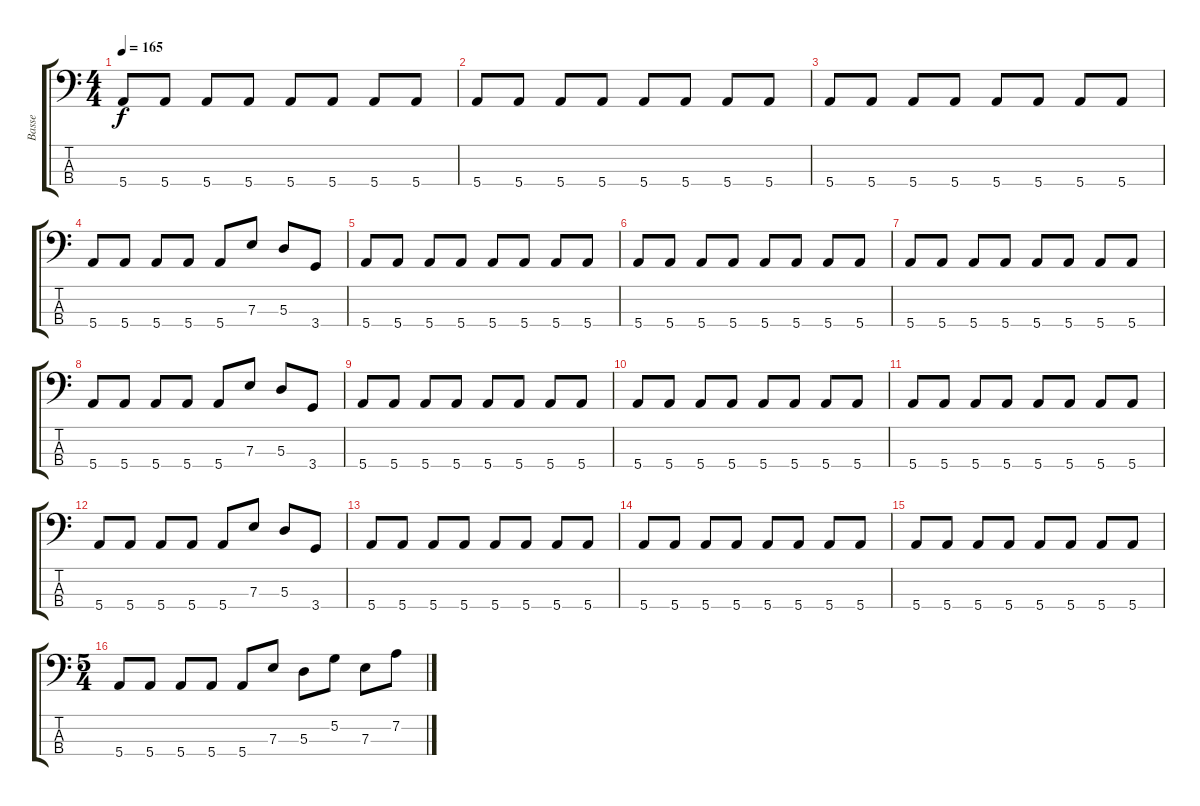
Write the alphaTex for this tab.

\track ("Basse" "Basse") {instrument electricbasspick}
\staff {score tabs}
\tuning (G2 D2 A1 E1) {hide}
\ts (4 4)
\tempo 165
\clef f4
\ks c
5.4.8{dy f} 5.4.8 5.4.8 5.4.8 5.4.8 5.4.8 5.4.8 5.4.8 |
5.4.8 5.4.8 5.4.8 5.4.8 5.4.8 5.4.8 5.4.8 5.4.8 |
5.4.8 5.4.8 5.4.8 5.4.8 5.4.8 5.4.8 5.4.8 5.4.8 |
5.4.8 5.4.8 5.4.8 5.4.8 5.4.8 7.3.8 5.3.8 3.4.8 |
5.4.8 5.4.8 5.4.8 5.4.8 5.4.8 5.4.8 5.4.8 5.4.8 |
5.4.8 5.4.8 5.4.8 5.4.8 5.4.8 5.4.8 5.4.8 5.4.8 |
5.4.8 5.4.8 5.4.8 5.4.8 5.4.8 5.4.8 5.4.8 5.4.8 |
5.4.8 5.4.8 5.4.8 5.4.8 5.4.8 7.3.8 5.3.8 3.4.8 |
5.4.8 5.4.8 5.4.8 5.4.8 5.4.8 5.4.8 5.4.8 5.4.8 |
5.4.8 5.4.8 5.4.8 5.4.8 5.4.8 5.4.8 5.4.8 5.4.8 |
5.4.8 5.4.8 5.4.8 5.4.8 5.4.8 5.4.8 5.4.8 5.4.8 |
5.4.8 5.4.8 5.4.8 5.4.8 5.4.8 7.3.8 5.3.8 3.4.8 |
5.4.8 5.4.8 5.4.8 5.4.8 5.4.8 5.4.8 5.4.8 5.4.8 |
5.4.8 5.4.8 5.4.8 5.4.8 5.4.8 5.4.8 5.4.8 5.4.8 |
5.4.8 5.4.8 5.4.8 5.4.8 5.4.8 5.4.8 5.4.8 5.4.8 |
\ts (5 4)
5.4.8 5.4.8 5.4.8 5.4.8 5.4.8 7.3.8 5.3.8 5.2.8 7.3.8 7.2.8
